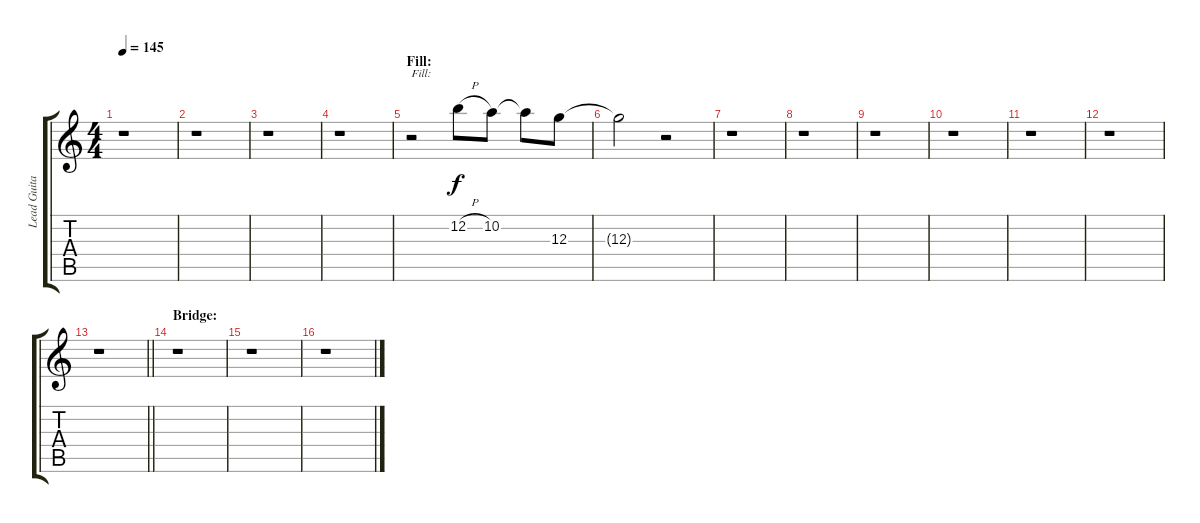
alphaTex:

\track ("Lead Guitar II" "Lead Guita") {instrument distortionguitar}
\staff {score tabs}
\tuning (E4 B3 G3 D3 A2 E2) {hide}
\ts (4 4)
\tempo 145
\clef g2
\ks c
r.1{dy f} |
r.1 |
r.1 |
r.1 |
\section ("" "Fill:")
r.2{txt "Fill:"} 12.2{h}.8 10.2.8 10.2{t}.8 12.3.8 |
12.3{t}.2 r.2 |
r.1 |
r.1 |
r.1 |
r.1 |
r.1 |
r.1 |
\barLineRight lightlight
r.1 |
\section ("" "Bridge:")
r.1 |
r.1 |
r.1
